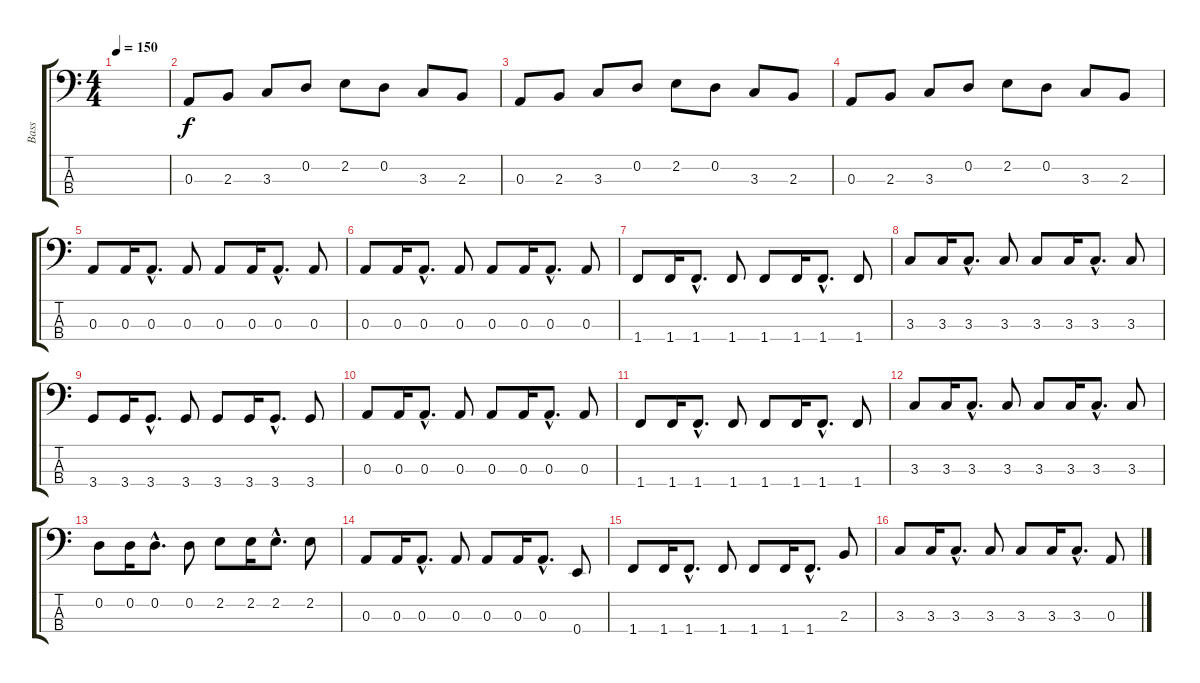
\track ("Bass" "Bass") {instrument electricbasspick}
\staff {score tabs}
\tuning (G2 D2 A1 E1) {hide}
\ts (4 4)
\tempo 150
\clef f4
\ks c
|
0.3.8 2.3.8 3.3.8 0.2.8 2.2.8 0.2.8 3.3.8 2.3.8 |
0.3.8 2.3.8 3.3.8 0.2.8 2.2.8 0.2.8 3.3.8 2.3.8 |
0.3.8 2.3.8 3.3.8 0.2.8 2.2.8 0.2.8 3.3.8 2.3.8 |
0.3.8 0.3.16 0.3{hac}.8{d} 0.3.8 0.3.8 0.3.16 0.3{hac}.8{d} 0.3.8 |
0.3.8 0.3.16 0.3{hac}.8{d} 0.3.8 0.3.8 0.3.16 0.3{hac}.8{d} 0.3.8 |
1.4.8 1.4.16 1.4{hac}.8{d} 1.4.8 1.4.8 1.4.16 1.4{hac}.8{d} 1.4.8 |
3.3.8 3.3.16 3.3{hac}.8{d} 3.3.8 3.3.8 3.3.16 3.3{hac}.8{d} 3.3.8 |
3.4.8 3.4.16 3.4{hac}.8{d} 3.4.8 3.4.8 3.4.16 3.4{hac}.8{d} 3.4.8 |
0.3.8 0.3.16 0.3{hac}.8{d} 0.3.8 0.3.8 0.3.16 0.3{hac}.8{d} 0.3.8 |
1.4.8 1.4.16 1.4{hac}.8{d} 1.4.8 1.4.8 1.4.16 1.4{hac}.8{d} 1.4.8 |
3.3.8 3.3.16 3.3{hac}.8{d} 3.3.8 3.3.8 3.3.16 3.3{hac}.8{d} 3.3.8 |
0.2.8 0.2.16 0.2{hac}.8{d} 0.2.8 2.2.8 2.2.16 2.2{hac}.8{d} 2.2.8 |
0.3.8 0.3.16 0.3{hac}.8{d} 0.3.8 0.3.8 0.3.16 0.3{hac}.8{d} 0.4.8 |
1.4.8 1.4.16 1.4{hac}.8{d} 1.4.8 1.4.8 1.4.16 1.4{hac}.8{d} 2.3.8 |
3.3.8 3.3.16 3.3{hac}.8{d} 3.3.8 3.3.8 3.3.16 3.3{hac}.8{d} 0.3.8
